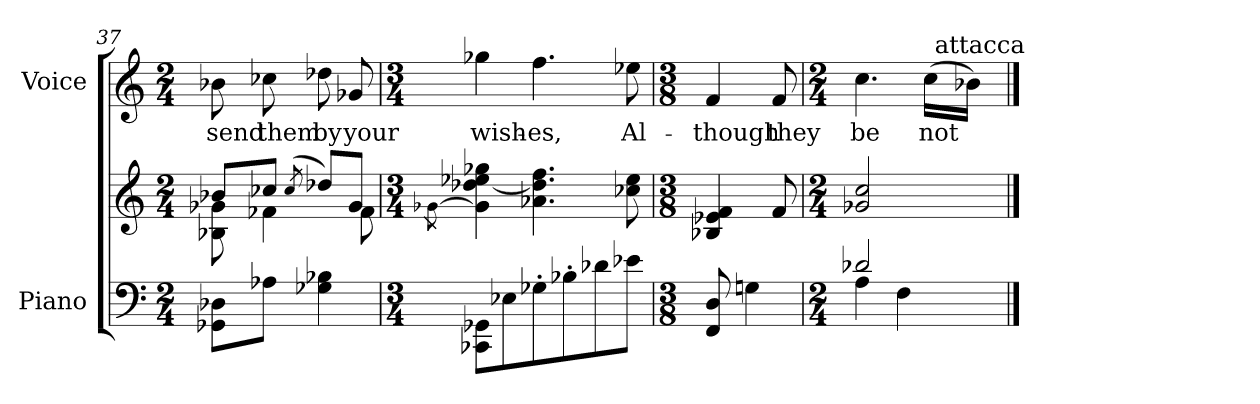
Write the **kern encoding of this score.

**kern	**kern	**kern	**text
*part2	*part2	*part1	*part1
*staff3	*staff2	*staff1	*staff1
*I"Piano	*	*I"Voice	*
*I'Pno.	*	*I'Voice	*
*clefF4	*clefG2	*clefG2	*
*k[]	*k[]	*k[]	*
*C:	*C:	*C:	*
*M2/4	*M2/4	*M2/4	*
=37	=37	=37	=37
*	*^	*	*
!	!	!	!	!LO:LY:b:color=#000000
8GG-Xi\ 8D-XiL	8b-Xi/L	8B-Xi\ 8g-Xi	8b-Xi\	send
!	!	!	!	!LO:LY:b:color=#000000
8A-Xi\J	8cc-Xi/J	4f-Xi\	8cc-Xi\	them
.	(8qcc-i/	.	.	.
!	!	!	!	!LO:LY:b:color=#000000
4G-Xi\ 4B-Xi	8dd-Xi/L)	.	8dd-Xi\	by
!	!	!	!	!LO:LY:b:color=#000000
.	8g-i/J	8f-i\	8g-Xi/	your
*	*v	*v	*	*
!!LO:PB:g=z
=38	=38	=38	=38
*M3/4	*M3/4	*M3/4	*
.	[<8qg-Xi\	.	.
!	!	!	!LO:LY:b:color=#000000
8CC-Xi\ 8GG-XiL	4g-i\] [<4dd-Xi 4ee-Xi 4gg-Xi	4gg-Xi\	wish-
8E-Xi\	.	.	.
!	!	!	!LO:LY:b:color=#000000
8G-X'i\	4.a-Xi\ 4.dd-i] 4.ffi	4.ffi\	-es,
8B-X'i\	.	.	.
8d-Xi\	.	.	.
!	!	!	!LO:LY:b:color=#000000
8e-Xi\J	8cc-Xi\ 8ee-i	8ee-Xi\	Al-
=39	=39	=39	=39
*M3/8	*M3/8	*M3/8	*
!	!	!	!LO:LY:b:color=#000000
8FFi/ 8Di	4B-Xi/ 4e-Xi 4fi	4fi/	-though
4Gni\	.	.	.
!	!	!	!LO:LY:b:color=#000000
.	8fi/	8fi/	they
=40	=40	=40	=40
*M2/4	*M2/4	*M2/4	*
*^	*	*	*
!	!	!	!	!LO:LY:b:color=#000000
*	*	*	*^	*
2d-Xi/	4Ai\	2g-Xi/ 2cci	4.cci\	4ryy	be
.	4Fi\	.	.	8ryy	.
!	!	!	!	!	!LO:LY:b:color=#000000
.	.	.	(16cci\LL	64..ryy	not
!	!	!	!	!LO:TX:a:t=attacca	!
.	.	.	.	16ryy	.
.	.	.	16b-Xi\JJ)	.	.
.	.	.	.	32ryy	.
.	.	.	.	256ryy	.
*v	*v	*	*v	*v	*
==	==	==	==
*-	*-	*-	*-
